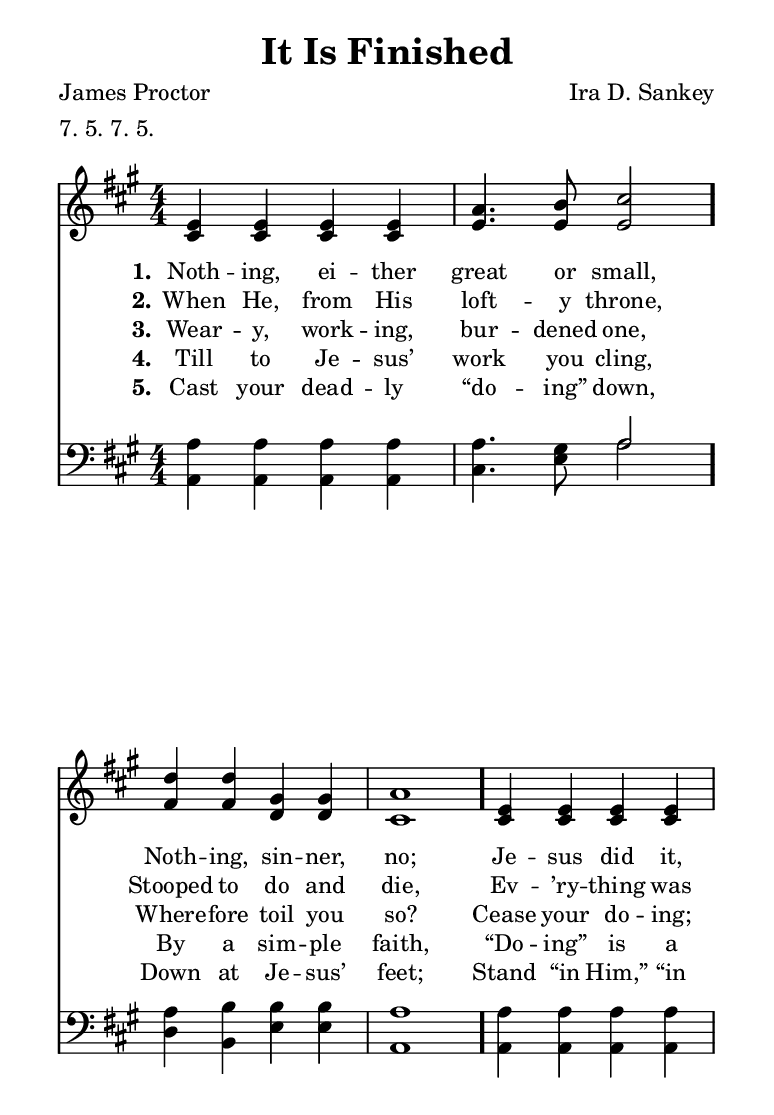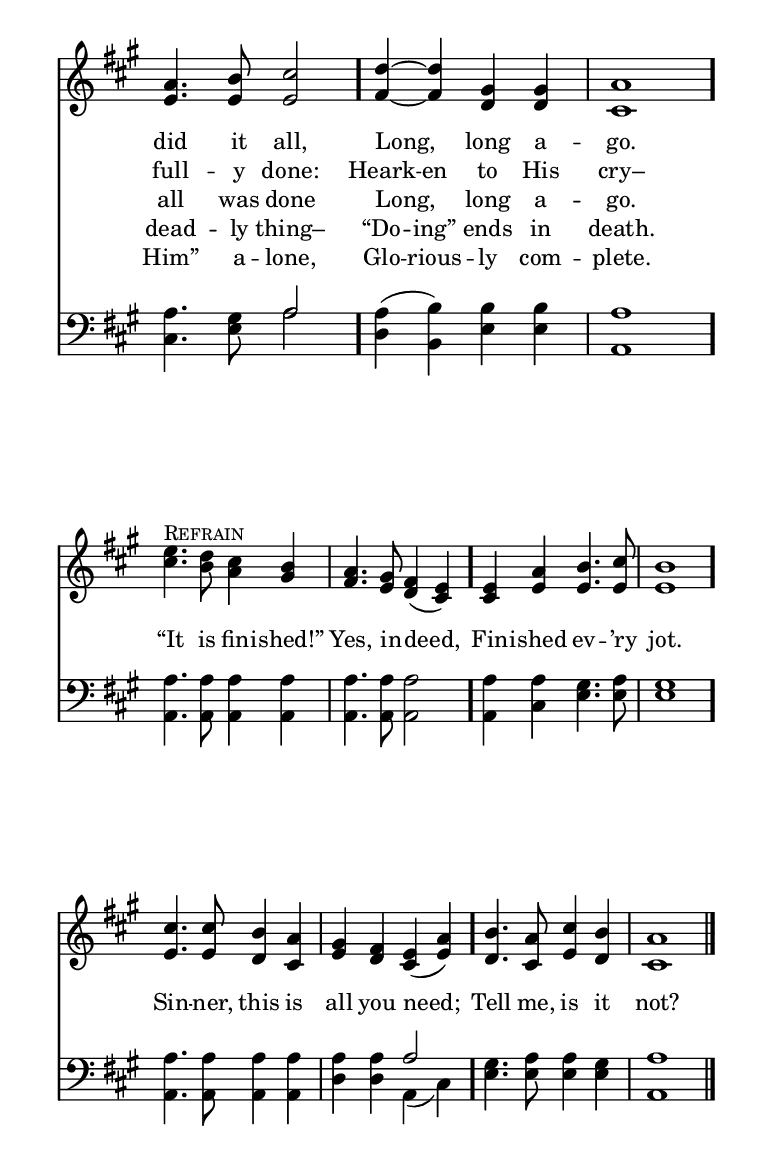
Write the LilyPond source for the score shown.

\include "common/global.ily"
\paper {
  \include "common/paper.ily"
}

\header{
  %gospel
  hymnnumber = "19"
  title = "It Is Finished"
  tunename = ""
  meter = "7. 5. 7. 5."
  poet = "James Proctor"
  composer = "Ira D. Sankey"
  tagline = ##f
}

% for fermata in MIDI
ta = { \tempo 4=90 }
tb = { \tempo 4=45 }

patternAA = { c4 c4 c4 c4   | c4. c8 c2      } %

patternBA = { c4 c4 c4 c4   | c1             } %
patternBB = { c4( c4) c4 c4 | c1             } %
patternBC = { c4 ~ c4 c4 c4 | c1             } %

patternCA = { c4. c8 c4 c4  | c4. c8 c4( c4) } %
patternCB = { c4. c8 c4 c4  | c4. c8 c2      } %
patternCC = { c4. c8 c4 c4  | c4 c4 c2      } %
patternCD = { c4. c8 c4 c4  | c4 c4 c4( c4) } %

patternDA = { c4 c4 c4. c8  | c1             } %
patternDB = { c4. c8 c4 c4  | c1             } %

global = {
  \include "common/overrides.ily"
  \override Staff.TimeSignature.style = #'numbered
  \time 4/4
  \override Score.MetronomeMark.transparent = ##t % hide all fermata changes too
  \ta
  \key a \major
  \autoBeamOff
}

notesSoprano = {
\global
\relative c' {

  \changePitch \patternAA { e e e e      | a b cis     }
  \changePitch \patternBA { d d gis, gis | a           }
  \changePitch \patternAA { e e e e      | a b cis     }
  \changePitch \patternBC { d d gis, gis | a           }

  << s^\markup { \small \caps "Refrain"  }
  \changePitch \patternCA { e' d cis b   | a gis fis e } >>
  \changePitch \patternDA { e a b cis    | b           }
  \changePitch \patternCD { cis cis b a  | gis fis e a }
  \changePitch \patternDB { b a cis b    | a           }

  \bar "|."

}
}

notesAlto = {
\global
\relative e' {

  \changePitch \patternAA { cis cis cis cis | e e e       }
  \changePitch \patternBA { fis fis d d     | cis         }
  \changePitch \patternAA { cis cis cis cis | e e e       }
  \changePitch \patternBC { fis fis d d     | cis         }

  \changePitch \patternCA { cis' b a gis    | fis e d cis }
  \changePitch \patternDA { cis e e e       | e           }
  \changePitch \patternCD { e e d cis       | e d cis e   }
  \changePitch \patternDB { d cis e d       | cis         }

}
}

notesTenor = {
\global
\relative a {

  \changePitch \patternAA { a a a a     | a gis a }
  \changePitch \patternBA { a b b b     | a       }
  \changePitch \patternAA { a a a a     | a gis a }
  \changePitch \patternBB { a b b b     | a       }

  \changePitch \patternCB { a a a a     | a a a   }
  \changePitch \patternDA { a a gis a   | gis     }
  \changePitch \patternCC { a a a a     | a a a   }
  \changePitch \patternDB { gis a a gis | a       }

}
}

notesBass = {
\global
\relative f, {

  \changePitch \patternAA { a a a a   | cis e a   }
  \changePitch \patternBA { d, b e e  | a,        }
  \changePitch \patternAA { a a a a   | cis e a   }
  \changePitch \patternBB { d, b e e  | a,        }

  \changePitch \patternCB { a a a a   | a a a     }
  \changePitch \patternDA { a cis e e | e         }
  \changePitch \patternCD { a, a a a  | d d a cis }
  \changePitch \patternDB { e e e e   | a,        }

}
}

Refrain = \lyricmode {

“It is fin -- ished!” Yes, in -- deed, \bar "."
Fin -- ished ev -- ’ry jot. \bar "."
Sin -- ner, this is all you need; \bar "."
Tell me, is it not? \bar "."

}

wordsA = \lyricmode {
\set stanza = "1."

Noth -- ing, ei -- ther great or small, \bar "."
Noth -- ing, sin -- ner, no; \bar "." \eogbreak
Je -- sus did it, did it all, \bar "."
Long, long a -- go. \bar "." \eogbreak

}

wordsB = \lyricmode {
\set stanza = "2."

When He, from His loft -- y throne,
Stooped to do and die,
Ev -- ’ry -- thing was full -- y done:
{ \mon } Heark -- en { \moff } to His cry–

\Refrain

}

wordsC = \lyricmode {
\set stanza = "3."

Wear -- y, work -- ing, bur -- dened one,
Where -- fore toil you so?
Cease your do -- ing; all was done
Long, long a -- go.

}

wordsD = \lyricmode {
\set stanza = "4."

Till to Je -- sus’ work you cling,
By a sim -- ple faith,
“Do -- ing” is a dead -- ly thing–
{ \mon } “Do -- ing” { \moff } ends in death.

}

wordsE = \lyricmode {
\set stanza = "5."

Cast your dead -- ly “do -- ing” down,
Down at Je -- sus’ feet;
Stand “in Him,” “in Him” a -- lone,
{ \mon } Glo -- rious -- ly { \moff } com -- plete.

}

\score {
  \context ChoirStaff <<
    \context Staff = upper <<
      \set Staff.autoBeaming = ##f
      \set ChoirStaff.systemStartDelimiter = #'SystemStartBar
      \set ChoirStaff.printPartCombineTexts = ##f
      \partcombine #'(2 . 9) \notesSoprano \notesAlto
      \context NullVoice = sopranos { \voiceOne << \notesSoprano >> }
      \context NullVoice = altos { \voiceTwo << \notesAlto >> }
    >>

		\new Lyrics = one
		\new Lyrics = two
		\new Lyrics = three
		\new Lyrics = four
		\new Lyrics = five

    \new Staff = men <<
      \set Staff.autoBeaming = ##f
      \clef bass
      \set ChoirStaff.printPartCombineTexts = ##f
      \partcombine #'(2 . 9) \notesTenor \notesBass
      \context NullVoice = tenors { \voiceOne << \notesTenor >> }
      \context NullVoice = basses { \voiceTwo << \notesBass >> }
    >>

		\context Lyrics = one   \lyricsto sopranos \wordsA
		\context Lyrics = two   \lyricsto sopranos \wordsB
		\context Lyrics = three \lyricsto sopranos \wordsC
		\context Lyrics = four  \lyricsto sopranos \wordsD
		\context Lyrics = five  \lyricsto sopranos \wordsE
  >>
  \layout {
    \include "common/layout.ily"
  }
  \midi{
    \include "common/midi.ily"
  }
}

\version "2.19.49"  % necessary for upgrading to future LilyPond versions.

% vi:set et ts=2 sw=2 ai nocindent syntax=lilypond:
